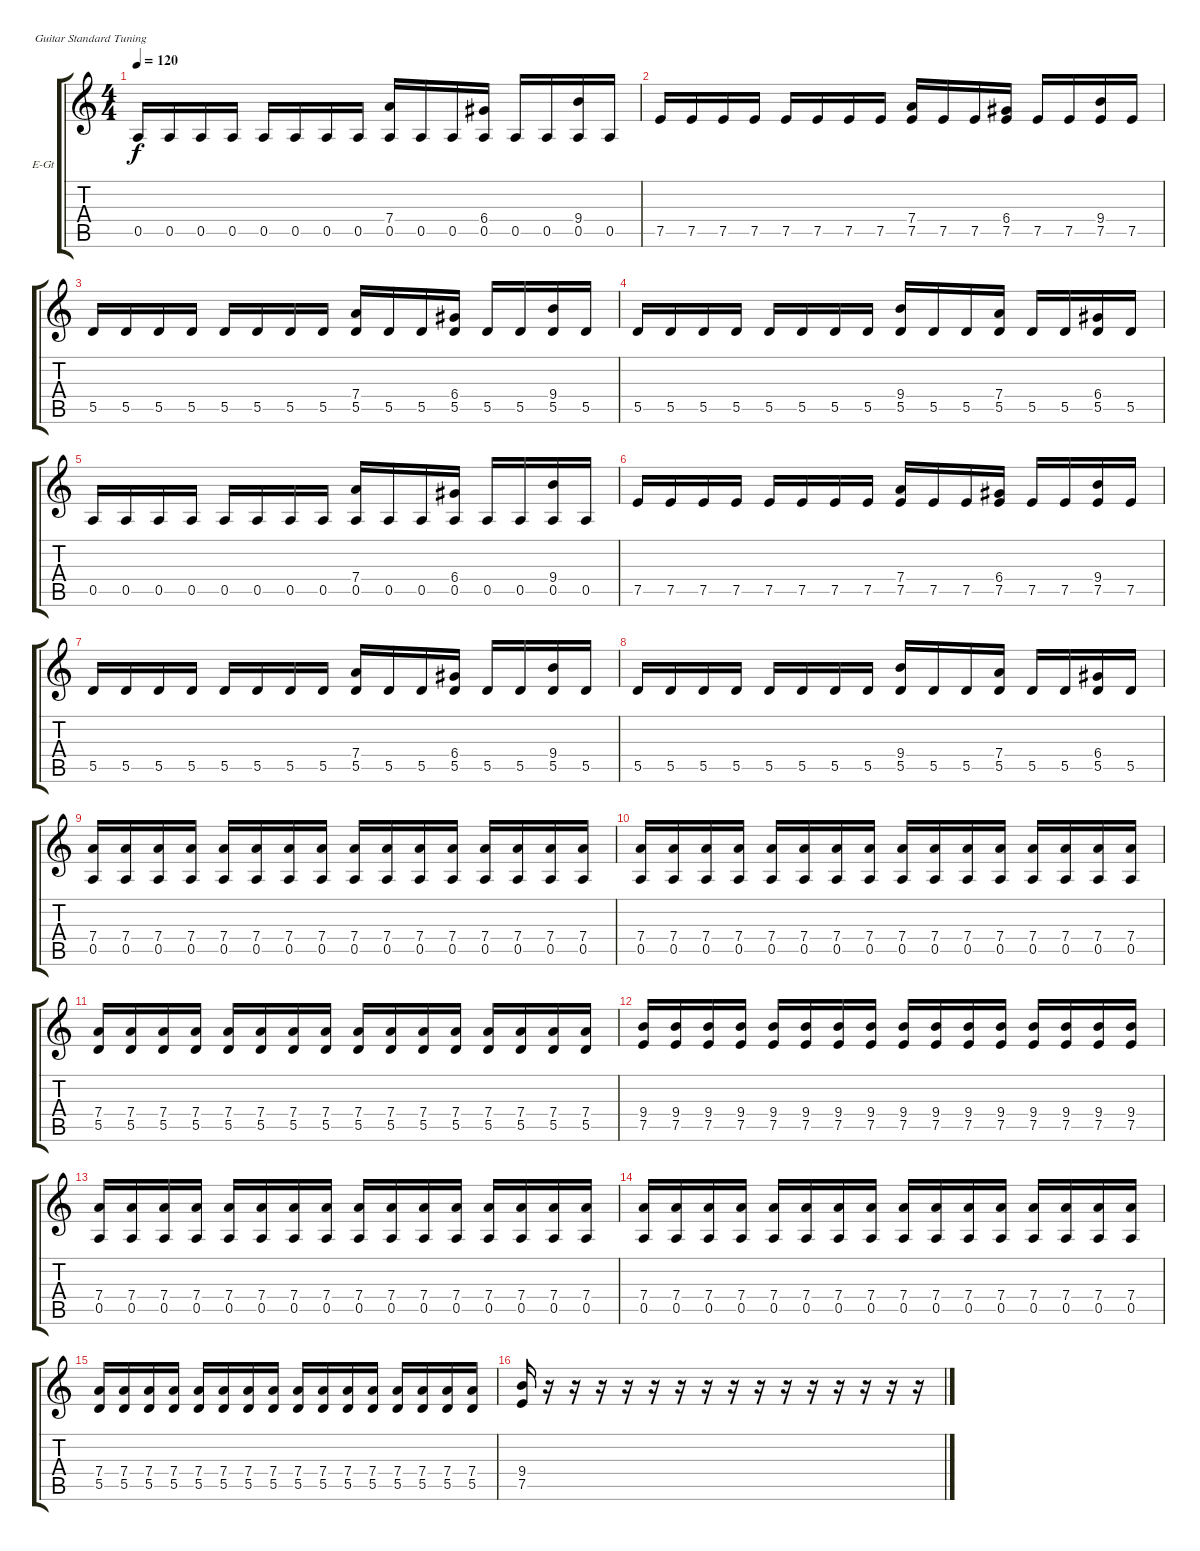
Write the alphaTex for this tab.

\bracketExtendMode groupsimilarinstruments
\firstSystemTrackNameOrientation horizontal
\otherSystemsTrackNameOrientation horizontal
\track ("Electric Guitar1dist" "E-Gt") {instrument distortionguitar}
\staff {score tabs}
\tuning (E4 B3 G3 D3 A2 E2)
\ts (4 4)
\tempo 120
\clef g2
\ks c
0.5.16{dy f} 0.5.16 0.5.16 0.5.16 0.5.16 0.5.16 0.5.16 0.5.16 (7.4 0.5).16 0.5.16 0.5.16 (6.4 0.5).16 0.5.16 0.5.16 (9.4 0.5).16 0.5.16 |
7.5.16 7.5.16 7.5.16 7.5.16 7.5.16 7.5.16 7.5.16 7.5.16 (7.4 7.5).16 7.5.16 7.5.16 (6.4 7.5).16 7.5.16 7.5.16 (9.4 7.5).16 7.5.16 |
5.5.16 5.5.16 5.5.16 5.5.16 5.5.16 5.5.16 5.5.16 5.5.16 (7.4 5.5).16 5.5.16 5.5.16 (6.4 5.5).16 5.5.16 5.5.16 (9.4 5.5).16 5.5.16 |
5.5.16 5.5.16 5.5.16 5.5.16 5.5.16 5.5.16 5.5.16 5.5.16 (9.4 5.5).16 5.5.16 5.5.16 (7.4 5.5).16 5.5.16 5.5.16 (6.4 5.5).16 5.5.16 |
0.5.16 0.5.16 0.5.16 0.5.16 0.5.16 0.5.16 0.5.16 0.5.16 (7.4 0.5).16 0.5.16 0.5.16 (6.4 0.5).16 0.5.16 0.5.16 (9.4 0.5).16 0.5.16 |
7.5.16 7.5.16 7.5.16 7.5.16 7.5.16 7.5.16 7.5.16 7.5.16 (7.4 7.5).16 7.5.16 7.5.16 (6.4 7.5).16 7.5.16 7.5.16 (9.4 7.5).16 7.5.16 |
5.5.16 5.5.16 5.5.16 5.5.16 5.5.16 5.5.16 5.5.16 5.5.16 (7.4 5.5).16 5.5.16 5.5.16 (6.4 5.5).16 5.5.16 5.5.16 (9.4 5.5).16 5.5.16 |
5.5.16 5.5.16 5.5.16 5.5.16 5.5.16 5.5.16 5.5.16 5.5.16 (9.4 5.5).16 5.5.16 5.5.16 (7.4 5.5).16 5.5.16 5.5.16 (6.4 5.5).16 5.5.16 |
(7.4 0.5).16 (7.4 0.5).16 (7.4 0.5).16 (7.4 0.5).16 (7.4 0.5).16 (7.4 0.5).16 (7.4 0.5).16 (7.4 0.5).16 (7.4 0.5).16 (7.4 0.5).16 (7.4 0.5).16 (7.4 0.5).16 (7.4 0.5).16 (7.4 0.5).16 (7.4 0.5).16 (7.4 0.5).16 |
(7.4 0.5).16 (7.4 0.5).16 (7.4 0.5).16 (7.4 0.5).16 (7.4 0.5).16 (7.4 0.5).16 (7.4 0.5).16 (7.4 0.5).16 (7.4 0.5).16 (7.4 0.5).16 (7.4 0.5).16 (7.4 0.5).16 (7.4 0.5).16 (7.4 0.5).16 (7.4 0.5).16 (7.4 0.5).16 |
(7.4 5.5).16 (7.4 5.5).16 (7.4 5.5).16 (7.4 5.5).16 (7.4 5.5).16 (7.4 5.5).16 (7.4 5.5).16 (7.4 5.5).16 (7.4 5.5).16 (7.4 5.5).16 (7.4 5.5).16 (7.4 5.5).16 (7.4 5.5).16 (7.4 5.5).16 (7.4 5.5).16 (7.4 5.5).16 |
(9.4 7.5).16 (9.4 7.5).16 (9.4 7.5).16 (9.4 7.5).16 (9.4 7.5).16 (9.4 7.5).16 (9.4 7.5).16 (9.4 7.5).16 (9.4 7.5).16 (9.4 7.5).16 (9.4 7.5).16 (9.4 7.5).16 (9.4 7.5).16 (9.4 7.5).16 (9.4 7.5).16 (9.4 7.5).16 |
(7.4 0.5).16 (7.4 0.5).16 (7.4 0.5).16 (7.4 0.5).16 (7.4 0.5).16 (7.4 0.5).16 (7.4 0.5).16 (7.4 0.5).16 (7.4 0.5).16 (7.4 0.5).16 (7.4 0.5).16 (7.4 0.5).16 (7.4 0.5).16 (7.4 0.5).16 (7.4 0.5).16 (7.4 0.5).16 |
(7.4 0.5).16 (7.4 0.5).16 (7.4 0.5).16 (7.4 0.5).16 (7.4 0.5).16 (7.4 0.5).16 (7.4 0.5).16 (7.4 0.5).16 (7.4 0.5).16 (7.4 0.5).16 (7.4 0.5).16 (7.4 0.5).16 (7.4 0.5).16 (7.4 0.5).16 (7.4 0.5).16 (7.4 0.5).16 |
(7.4 5.5).16 (7.4 5.5).16 (7.4 5.5).16 (7.4 5.5).16 (7.4 5.5).16 (7.4 5.5).16 (7.4 5.5).16 (7.4 5.5).16 (7.4 5.5).16 (7.4 5.5).16 (7.4 5.5).16 (7.4 5.5).16 (7.4 5.5).16 (7.4 5.5).16 (7.4 5.5).16 (7.4 5.5).16 |
(9.4 7.5).16 r.16 r.16 r.16 r.16 r.16 r.16 r.16 r.16 r.16 r.16 r.16 r.16 r.16 r.16 r.16
